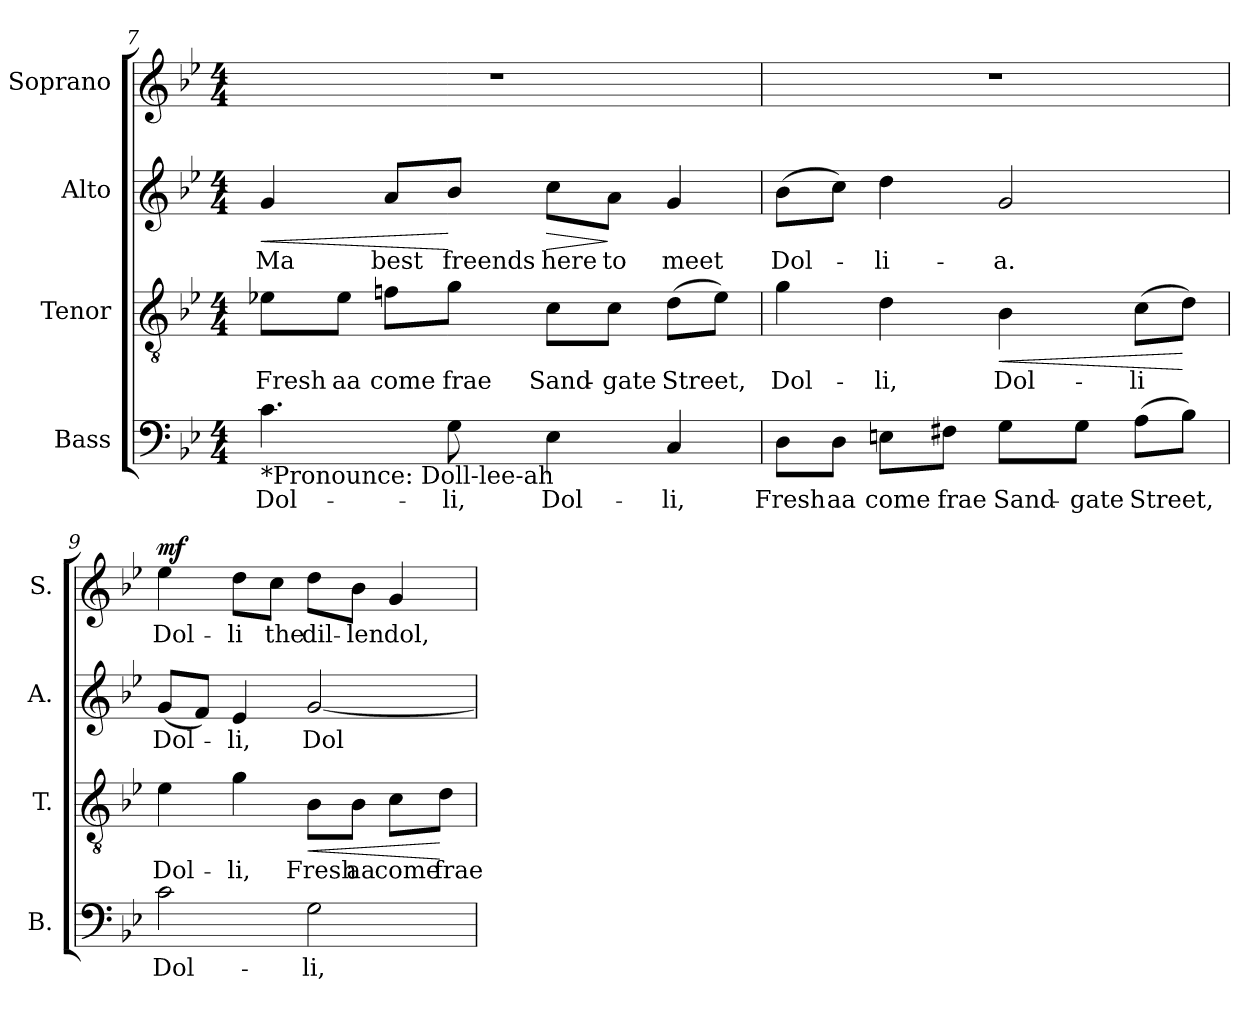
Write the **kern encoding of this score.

**kern	**text	**kern	**text	**dynam	**kern	**text	**dynam	**kern	**text	**dynam
*part4	*part4	*part3	*part3	*part3	*part2	*part2	*part2	*part1	*part1	*part1
*staff4	*staff4	*staff3	*staff3	*staff3	*staff2	*staff2	*staff2	*staff1	*staff1	*staff1
*I"Bass	*	*I"Tenor	*	*	*I"Alto	*	*	*I"Soprano	*	*
*I'B.	*	*I'T.	*	*	*I'A.	*	*	*I'S.	*	*
!!LO:LB:g=z
*clefF4	*	*clefGv2	*	*	*clefG2	*	*	*clefG2	*	*
*	*	*ITrd7c12	*	*	*	*	*	*	*	*
*k[b-e-]	*	*k[b-e-]	*	*	*k[b-e-]	*	*	*k[b-e-]	*	*
*B-:	*	*B-:	*	*	*B-:	*	*	*B-:	*	*
*M4/4	*	*M4/4	*	*	*M4/4	*	*	*M4/4	*	*
=7	=7	=7	=7	=7	=7	=7	=7	=7	=7	=7
!	!LO:LY:b:color=#000000	!	!	!	!	!	!	!	!	!
!	!	!	!LO:LY:b:color=#000000	!	!	!	!	!	!	!
!LO:TX:b:t=*Pronounce&colon; Doll-lee-ah	!	!	!	!	!	!	!	!	!	!
!	!	!	!	!	!	!LO:LY:b:color=#000000	!LO:HP:b	!	!	!
4.ci\	Dol-	8E-Xi\L	Fresh	.	4gi/	Ma	<	1r	.	.
!	!	!	!LO:LY:b:color=#000000	!	!	!	!	!	!	!
.	.	8E-i\J	aa	.	.	.	.	.	.	.
!	!	!	!LO:LY:b:color=#000000	!	!	!	!	!	!	!
!	!	!	!	!	!	!LO:LY:b:color=#000000	!	!	!	!
.	.	8Fni\L	come	.	8ai/L	best	.	.	.	.
!	!LO:LY:b:color=#000000	!	!	!	!	!	!	!	!	!
!	!	!	!LO:LY:b:color=#000000	!	!	!	!	!	!	!
!	!	!	!	!	!	!LO:LY:b:color=#000000	!	!	!	!
8Gi\	-li,	8Gi\J	frae	.	8b-i/J	freends	[	.	.	.
!	!LO:LY:b:color=#000000	!	!	!	!	!	!	!	!	!
!	!	!	!LO:LY:b:color=#000000	!	!	!	!	!	!	!
!	!	!	!	!	!	!LO:LY:b:color=#000000	!LO:HP:b	!	!	!
4E-i\	Dol-	8Ci\L	Sand-	.	8cci\L	here	>	.	.	.
!	!	!	!LO:LY:b:color=#000000	!	!	!	!	!	!	!
!	!	!	!	!	!	!LO:LY:b:color=#000000	!	!	!	!
.	.	8Ci\J	-gate	.	8ai\J	to	]	.	.	.
!	!LO:LY:b:color=#000000	!	!	!	!	!	!	!	!	!
!	!	!	!LO:LY:b:color=#000000	!	!	!	!	!	!	!
!	!	!	!	!	!	!LO:LY:b:color=#000000	!	!	!	!
4Ci/	-li,	(8Di\L	Street,	.	4gi/	meet	.	.	.	.
.	.	8E-i\J)	.	.	.	.	.	.	.	.
=8	=8	=8	=8	=8	=8	=8	=8	=8	=8	=8
!	!LO:LY:b:color=#000000	!	!	!	!	!	!	!	!	!
!	!	!	!LO:LY:b:color=#000000	!	!	!	!	!	!	!
!	!	!	!	!	!	!LO:LY:b:color=#000000	!	!	!	!
8Di\L	Fresh	4Gi\	Dol-	.	(8b-i\L	Dol-	.	1r	.	.
!	!LO:LY:b:color=#000000	!	!	!	!	!	!	!	!	!
8Di\J	aa	.	.	.	8cci\J)	.	.	.	.	.
!	!LO:LY:b:color=#000000	!	!	!	!	!	!	!	!	!
!	!	!	!LO:LY:b:color=#000000	!	!	!	!	!	!	!
!	!	!	!	!	!	!LO:LY:b:color=#000000	!	!	!	!
8Eni\L	come	4Di\	-li,	.	4ddi\	-li-	.	.	.	.
!	!LO:LY:b:color=#000000	!	!	!	!	!	!	!	!	!
8F#Xi\J	frae	.	.	.	.	.	.	.	.	.
!	!LO:LY:b:color=#000000	!	!	!	!	!	!	!	!	!
!	!	!	!LO:LY:b:color=#000000	!LO:HP:b	!	!	!	!	!	!
!	!	!	!	!	!	!LO:LY:b:color=#000000	!	!	!	!
8Gi\L	Sand-	4BB-i\	Dol-	<	2gi/	-a.	.	.	.	.
!	!LO:LY:b:color=#000000	!	!	!	!	!	!	!	!	!
8Gi\J	-gate	.	.	.	.	.	.	.	.	.
!	!LO:LY:b:color=#000000	!	!	!	!	!	!	!	!	!
!	!	!	!LO:LY:b:color=#000000	!	!	!	!	!	!	!
(8Ai\L	Street,	(8Ci\L	-li	.	.	.	.	.	.	.
8B-i\J)	.	8Di\J)	.	[	.	.	.	.	.	.
=9	=9	=9	=9	=9	=9	=9	=9	=9	=9	=9
!	!LO:LY:b:color=#000000	!	!	!	!	!	!	!	!	!
!	!	!	!LO:LY:b:color=#000000	!	!	!	!	!	!	!
!	!	!	!	!	!	!LO:LY:b:color=#000000	!	!	!	!
!	!	!	!	!	!	!	!	!	!LO:LY:b:color=#000000	!
2ci\	Dol-	4E-i\	Dol-	.	(8gi/L	Dol-	.	4ee-i\	Dol-	mf
.	.	.	.	.	8fi/J)	.	.	.	.	.
!	!	!	!LO:LY:b:color=#000000	!	!	!	!	!	!	!
!	!	!	!	!	!	!LO:LY:b:color=#000000	!	!	!	!
!	!	!	!	!	!	!	!	!	!LO:LY:b:color=#000000	!
.	.	4Gi\	-li,	.	4e-i/	-li,	.	8ddi\L	-li	.
!	!	!	!	!	!	!	!	!	!LO:LY:b:color=#000000	!
.	.	.	.	.	.	.	.	8cci\J	the	.
!	!LO:LY:b:color=#000000	!	!	!	!	!	!	!	!	!
!	!	!	!LO:LY:b:color=#000000	!LO:HP:b	!	!	!	!	!	!
!	!	!	!	!	!	!LO:LY:b:color=#000000	!	!	!	!
!	!	!	!	!	!	!	!	!	!LO:LY:b:color=#000000	!
2Gi\	-li,	8BB-i\L	Fresh	<	[2gi/	Dol-	.	8ddi\L	dil-	.
!	!	!	!LO:LY:b:color=#000000	!	!	!	!	!	!	!
!	!	!	!	!	!	!	!	!	!LO:LY:b:color=#000000	!
.	.	8BB-i\J	aa	.	.	.	.	8b-i\J	-len	.
!	!	!	!LO:LY:b:color=#000000	!	!	!	!	!	!	!
!	!	!	!	!	!	!	!	!	!LO:LY:b:color=#000000	!
.	.	8Ci\L	come	.	.	.	.	4gi/	dol,	.
!	!	!	!LO:LY:b:color=#000000	!	!	!	!	!	!	!
.	.	8Di\J	frae	[	.	.	.	.	.	.
=	=	=	=	=	=	=	=	=	=	=
*-	*-	*-	*-	*-	*-	*-	*-	*-	*-	*-
